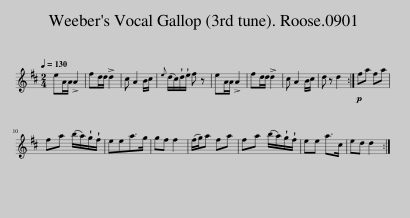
X:1
L:1/8
Q:1/4=130
M:2/4
I:linebreak $
K:D
V:1 treble
V:1
 eA/A/ !>!A2 | fd/d/ !>!d2 | c A2 B/c/ |{e} (d/c/)!wedge!d/!wedge!e/ f z | eA/A/ !>!A2 | %5
 fd/d/ !>!d2 | c A2 B/c/ | d z d2 :|!p! fa fa |$ fa (b/a/)!wedge!g/!wedge!f/ | %10
 eea>g | gf f2 | (f/g/)a fa | fa (b/a/)!wedge!g/!wedge!f/ | ee a>c | %15
 ed d2 :| %16
